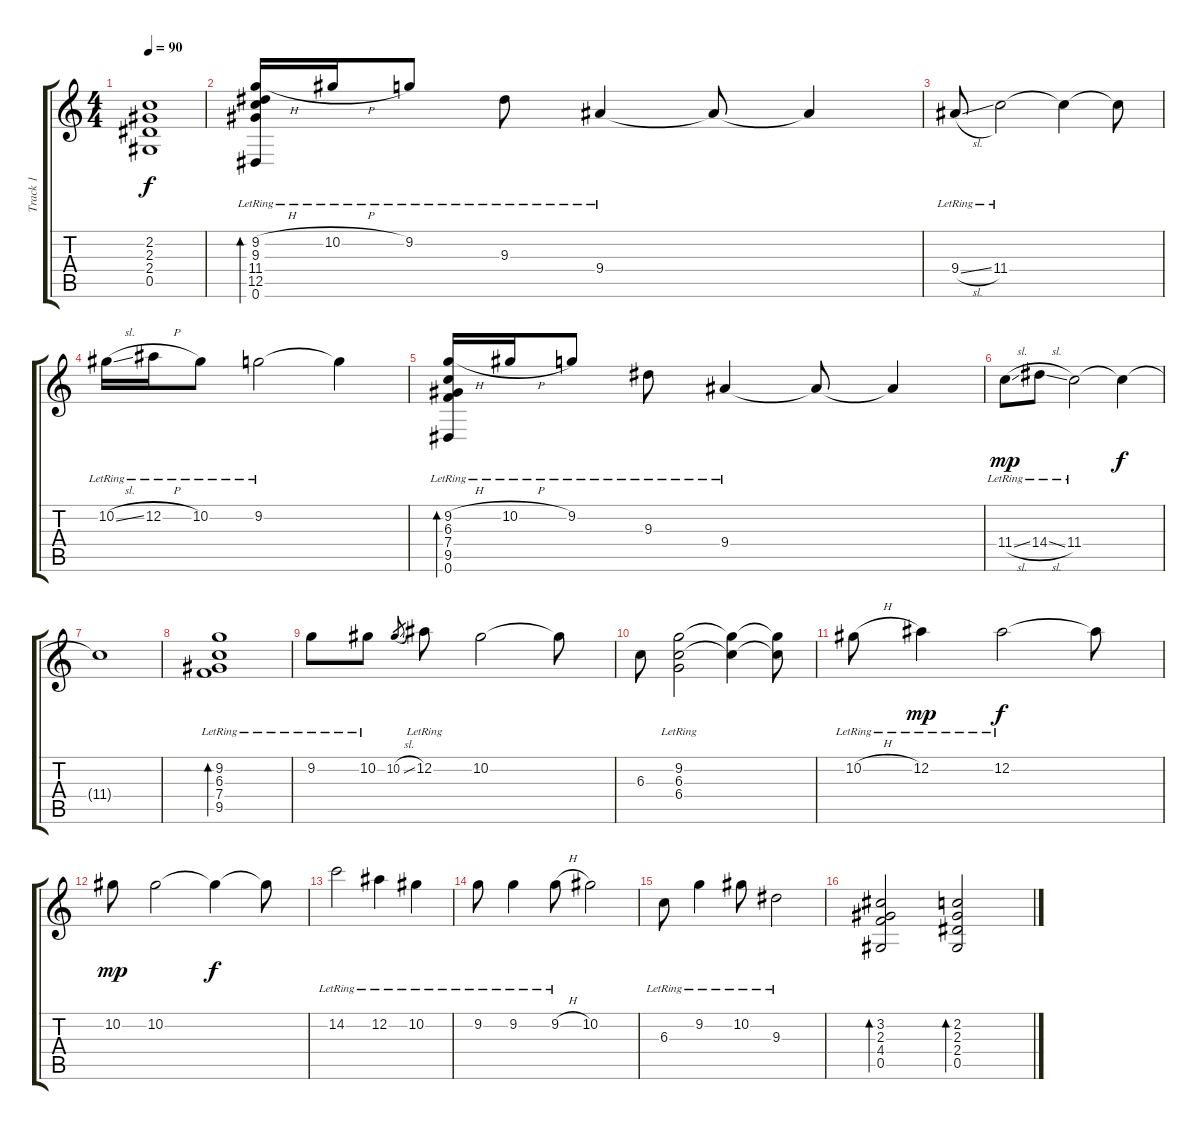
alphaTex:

\track ("Track 1" "Track 1") {instrument acousticguitarnylon}
\staff {score tabs}
\tuning (Eb4 Bb3 Gb3 Db3 Ab2 Eb2) {hide}
\ts (4 4)
\tempo 90
\clef g2
\ks c
(2.2{t} 2.3{t} 2.4{t} 0.5{t}).1{dy f} |
(9.2{h lr} 9.3{lr} 11.4{lr} 12.5{lr} 0.6{lr}).16{bd 240} 10.2{h lr}.16 9.2{lr}.8 9.3{lr}.8 9.4{lr}.4 9.4{t}.8 9.4{t}.4 |
9.4{sl lr}.8 11.4{lr}.2 11.4{t}.4 11.4{t}.8 |
10.2{sl lr}.16 12.2{h lr}.16 10.2{lr}.8 9.2{lr}.2 9.2{t}.4 |
(9.2{h lr} 6.3{lr} 7.4{lr} 9.5{lr} 0.6{lr}).16{bd 240} 10.2{h lr}.16 9.2{lr}.8 9.3{lr}.8 9.4{lr}.4 9.4{t}.8 9.4{t}.4 |
11.4{sl lr}.8{dy mp} 14.4{sl lr}.8 11.4{lr}.2 11.4{t}.4{dy f} |
11.4{t}.1 |
(9.2{lr} 6.3{lr} 7.4{lr} 9.5{lr}).1{bd 240} |
9.2{lr}.8 10.2{lr}.8 10.2{sl}.8{gr} 12.2{lr}.8 10.2.2 10.2{t}.8 |
6.3.8 (9.2{lr} 6.3{lr} 6.4).2 (9.2{t} 6.3{t}).4 (9.2{t} 6.3{t}).8 |
10.2{h lr}.8 12.2{lr}.4{dy mp} 12.2{lr}.2{dy f} 12.2{t}.8 |
10.2.8{dy mp} 10.2.2 10.2{t}.4{dy f} 10.2{t}.8 |
14.2{lr}.2 12.2{lr}.4 10.2{lr}.4 |
9.2{lr}.8 9.2{lr}.4 9.2{h lr}.8 10.2.2 |
6.3{lr}.8 9.2{lr}.4 10.2{lr}.8 9.3{lr}.2 |
(3.2 2.3 4.4 0.5).2{bd 240} (2.2 2.3 2.4 0.5).2{bd 240}
